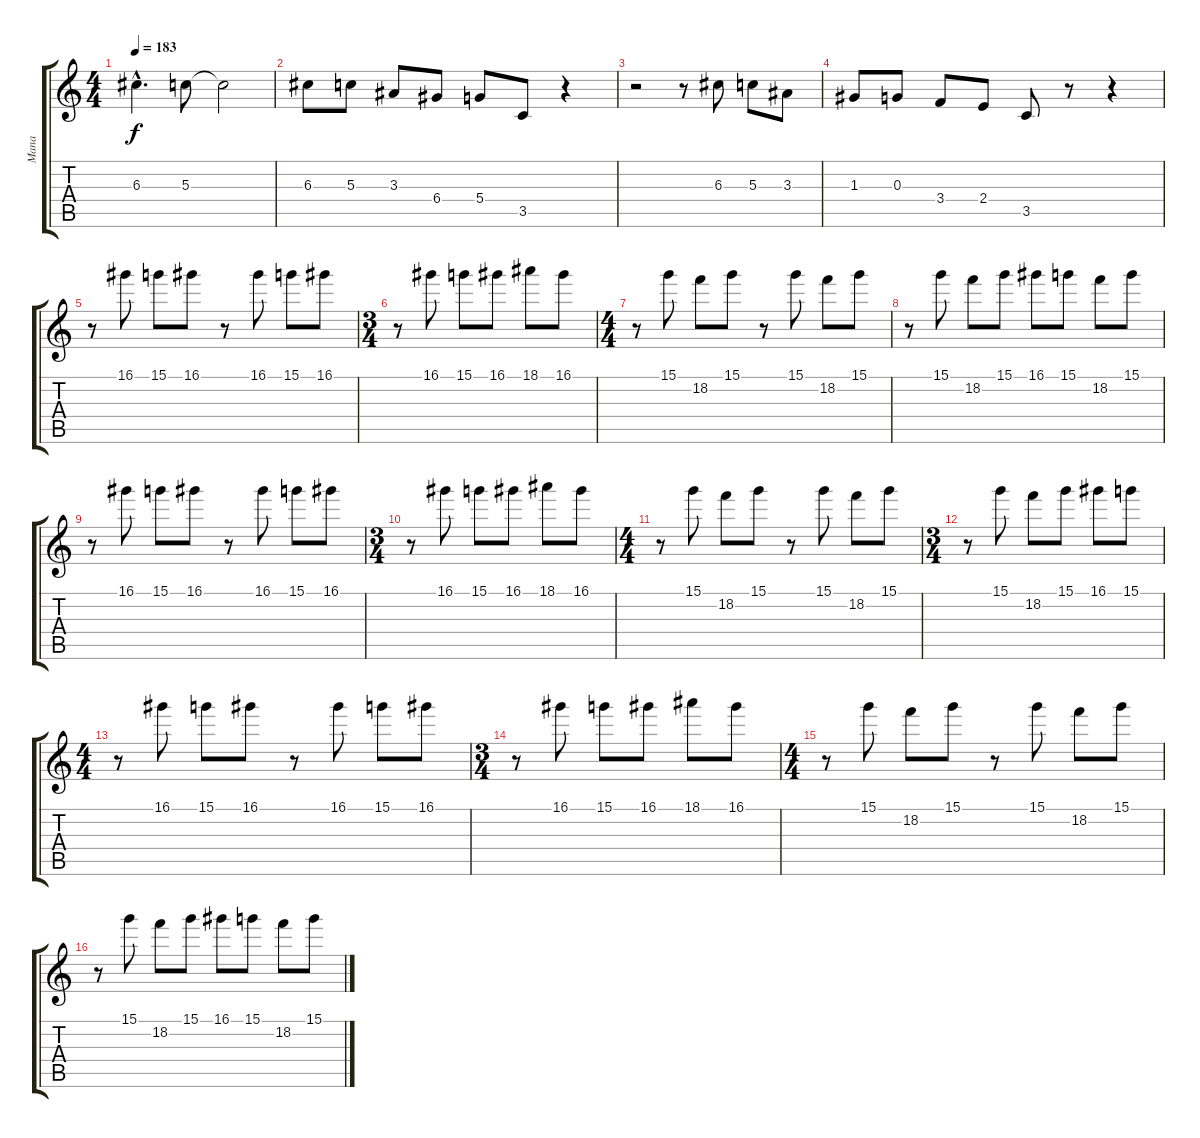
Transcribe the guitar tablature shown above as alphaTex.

\track ("Mana" "Mana") {instrument distortionguitar}
\staff {score tabs}
\tuning (E4 B3 G3 D3 A2 E2) {hide}
\ts (4 4)
\tempo 183
\clef g2
\ks c
6.3{hac}.4{d dy f} 5.3.8 5.3{t}.2 |
6.3.8 5.3.8 3.3.8 6.4.8 5.4.8 3.5.8 r.4 |
r.2 r.8 6.3.8 5.3.8 3.3.8 |
1.3.8 0.3.8 3.4.8 2.4.8 3.5.8 r.8 r.4 |
r.8 16.1.8 15.1.8 16.1.8 r.8 16.1.8 15.1.8 16.1.8 |
\ts (3 4)
r.8 16.1.8 15.1.8 16.1.8 18.1.8 16.1.8 |
\ts (4 4)
r.8 15.1.8 18.2.8 15.1.8 r.8 15.1.8 18.2.8 15.1.8 |
r.8 15.1.8 18.2.8 15.1.8 16.1.8 15.1.8 18.2.8 15.1.8 |
r.8 16.1.8 15.1.8 16.1.8 r.8 16.1.8 15.1.8 16.1.8 |
\ts (3 4)
r.8 16.1.8 15.1.8 16.1.8 18.1.8 16.1.8 |
\ts (4 4)
r.8 15.1.8 18.2.8 15.1.8 r.8 15.1.8 18.2.8 15.1.8 |
\ts (3 4)
r.8 15.1.8 18.2.8 15.1.8 16.1.8 15.1.8 |
\ts (4 4)
r.8 16.1.8 15.1.8 16.1.8 r.8 16.1.8 15.1.8 16.1.8 |
\ts (3 4)
r.8 16.1.8 15.1.8 16.1.8 18.1.8 16.1.8 |
\ts (4 4)
r.8 15.1.8 18.2.8 15.1.8 r.8 15.1.8 18.2.8 15.1.8 |
r.8 15.1.8 18.2.8 15.1.8 16.1.8 15.1.8 18.2.8 15.1.8
